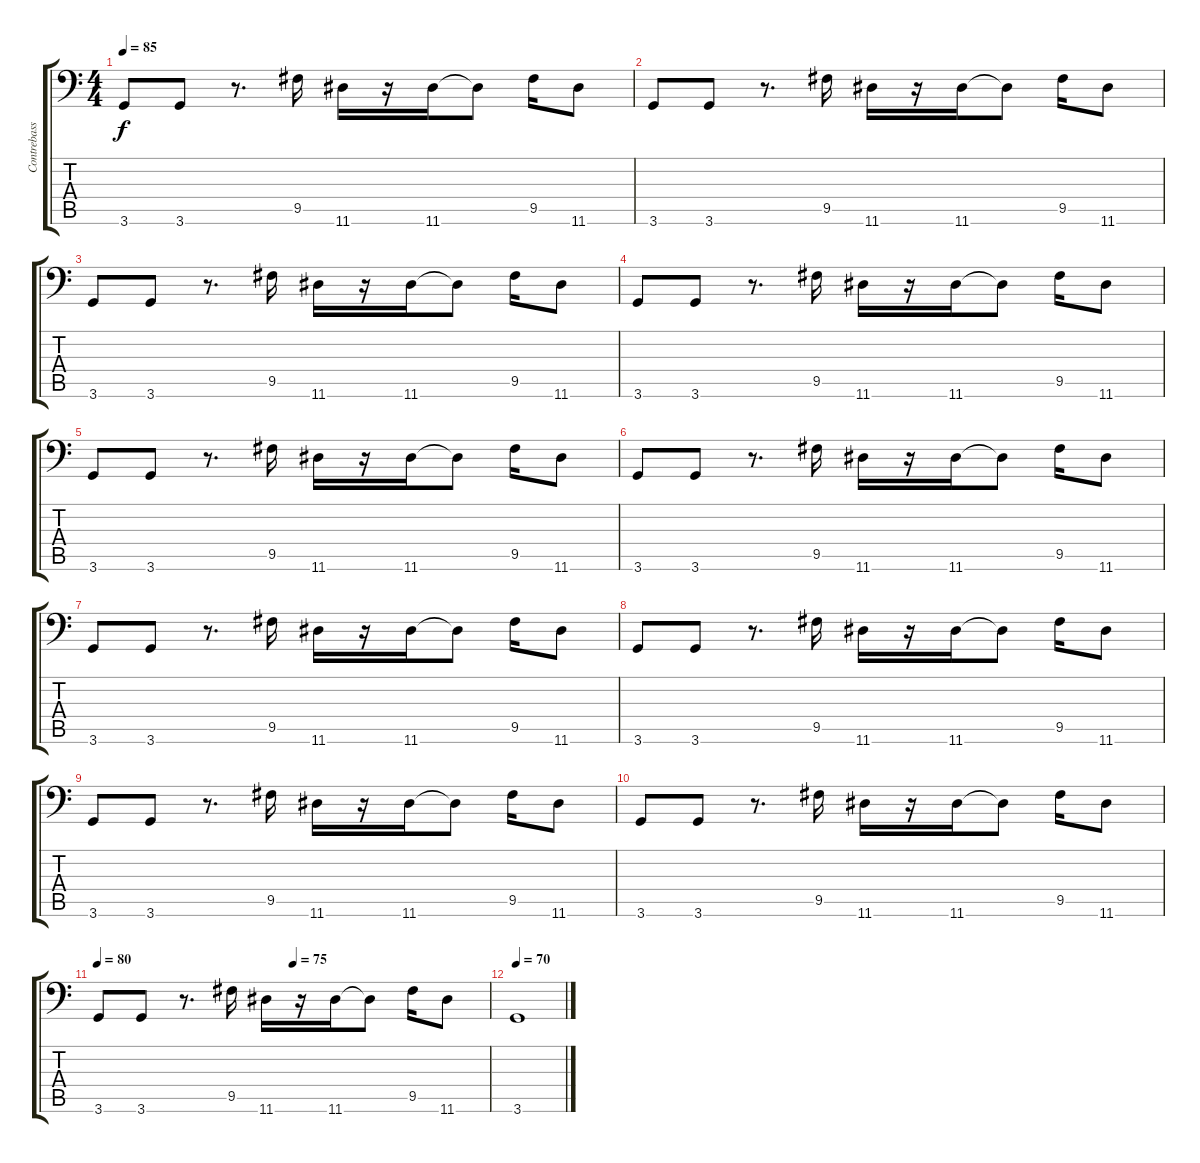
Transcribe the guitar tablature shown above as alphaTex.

\track ("Contrebasse" "Contrebass") {instrument acousticbass}
\staff {score tabs}
\tuning (E4 B3 G3 D3 A1 E1) {hide}
\ts (4 4)
\tempo 85
\clef f4
\ks c
3.6.8{dy f} 3.6.8 r.8{d} 9.5.16 11.6.16 r.16 11.6.16 11.6{t}.8 9.5.16 11.6.8 |
3.6.8 3.6.8 r.8{d} 9.5.16 11.6.16 r.16 11.6.16 11.6{t}.8 9.5.16 11.6.8 |
3.6.8 3.6.8 r.8{d} 9.5.16 11.6.16 r.16 11.6.16 11.6{t}.8 9.5.16 11.6.8 |
3.6.8 3.6.8 r.8{d} 9.5.16 11.6.16 r.16 11.6.16 11.6{t}.8 9.5.16 11.6.8 |
3.6.8 3.6.8 r.8{d} 9.5.16 11.6.16 r.16 11.6.16 11.6{t}.8 9.5.16 11.6.8 |
3.6.8 3.6.8 r.8{d} 9.5.16 11.6.16 r.16 11.6.16 11.6{t}.8 9.5.16 11.6.8 |
3.6.8 3.6.8 r.8{d} 9.5.16 11.6.16 r.16 11.6.16 11.6{t}.8 9.5.16 11.6.8 |
3.6.8 3.6.8 r.8{d} 9.5.16 11.6.16 r.16 11.6.16 11.6{t}.8 9.5.16 11.6.8 |
3.6.8 3.6.8 r.8{d} 9.5.16 11.6.16 r.16 11.6.16 11.6{t}.8 9.5.16 11.6.8 |
3.6.8 3.6.8 r.8{d} 9.5.16 11.6.16 r.16 11.6.16 11.6{t}.8 9.5.16 11.6.8 |
\tempo 80
\tempo (75 0.5)
3.6.8 3.6.8 r.8{d} 9.5.16 11.6.16 r.16 11.6.16 11.6{t}.8 9.5.16 11.6.8 |
\tempo 70
3.6.1
